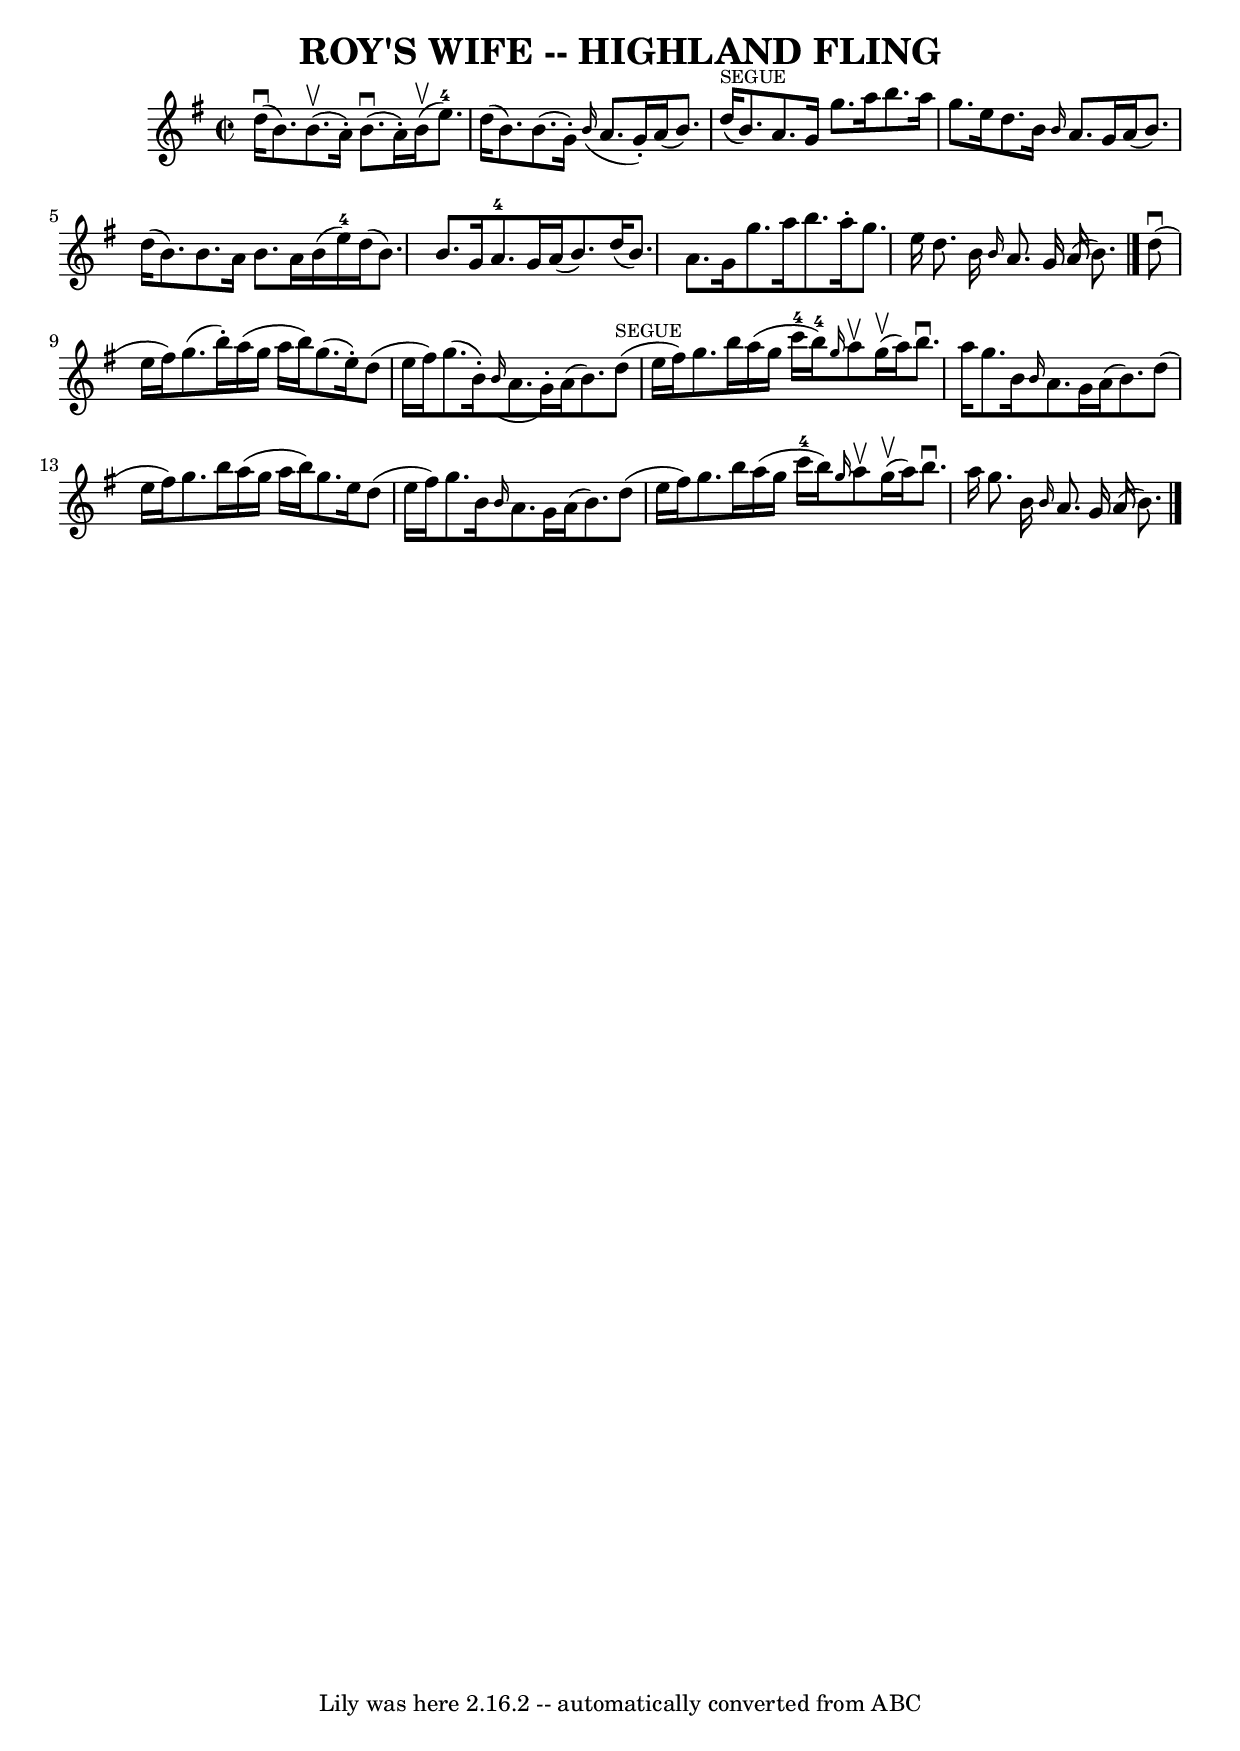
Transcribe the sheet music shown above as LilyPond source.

\version "2.16.2"
\include "Mammoth.ily"
\header {
  %% book = "Ryan's Mammoth Collection of Fiddle Tunes"
  crossRefNumber = "1"
  footnotes = ""
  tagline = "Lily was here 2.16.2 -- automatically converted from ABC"
  title = "ROY'S WIFE -- HIGHLAND FLING"

}
voicedefault =  {


  \override Staff.TimeSignature #'style = #'C
  \time 2/2 
  \key g \major
 d''16 (^\downbow b'8.) b'8. (^\upbow   
  a'16 -.) b'8. (^\downbow a'16 -.) b'16 (^\upbow e''8.-4)   
  |
  d''16 (b'8.) b'8. (g'16 -.)   \grace { b'16 (
				       }   
  a'8. g'16 -.) a'16 (b'8.)   |
  d''16^\segue(b'8.  
  -) a'8. g'16 g''8. a''16 b''8. a''16    |
  g''8.    
  e''16 d''8. b'16  \grace { b'16  
			   } a'8. g'16 a'16 (b'8.) 
  |
  d''16 (b'8.) b'8. a'16 b'8. a'16 b'16 (
  e''16-4)   |
  d''16 (b'8.) b'8. g'16 a'8.-4   
  g'16 a'16 (b'8.)   |
  d''16 (b'8.) a'8. g'16    
  g''8. a''16 b''8. a''16 -.   |
  g''8. e''16 d''8.    
  b'16  \grace { b'16  
	       } a'8. g'16 a'16 (b'8.)   \bar "|."       
  d''8 (^\downbow e''16 fis''16) g''8. (b''16 -.) a''16 (
  g''16 a''16 b''16) g''8. (e''16 -.)   |
  d''8 (e''16 
  fis''16) g''8. (b'16 -.)   \grace { b'16 (
				    } a'8. g'16 -. 
  -) a'16 (b'8.)   |
  d''8^\segue(e''16 fis''16)   
  g''8. b''16 a''16 (g''16 c'''16-4 b''16-4) \grace {    
    g''16  
  } a''8^\upbow g''16 (^\upbow a''16)   |
  b''8. 
  ^\downbow a''16 g''8. b'16  \grace { b'16  
				     } a'8. g'16 a'16 
  (b'8.)   |
  d''8 (e''16 fis''16) g''8. b''16    
  a''16 (g''16 a''16 b''16) g''8. e''16    |
  d''8 (
  e''16 fis''16) g''8. b'16  \grace { b'16  
				    } a'8. g'16    
  a'16 (b'8.)   |
  d''8 (e''16 fis''16) g''8. b''16 
  a''16 (g''16 c'''16-4 b''16) \grace { g''16  
				      } a''8 
  ^\upbow g''16 (^\upbow a''16)   |
  b''8.^\downbow a''16    
  g''8. b'16  \grace { b'16  
		     } a'8. g'16 a'16 (b'8.)   
  \bar "|."   

}

\score{
  <<

    \context Staff="default"
    {
      \voicedefault 
      
    }

  >>
  \layout {
    
  }
  \midi {
  }

}
